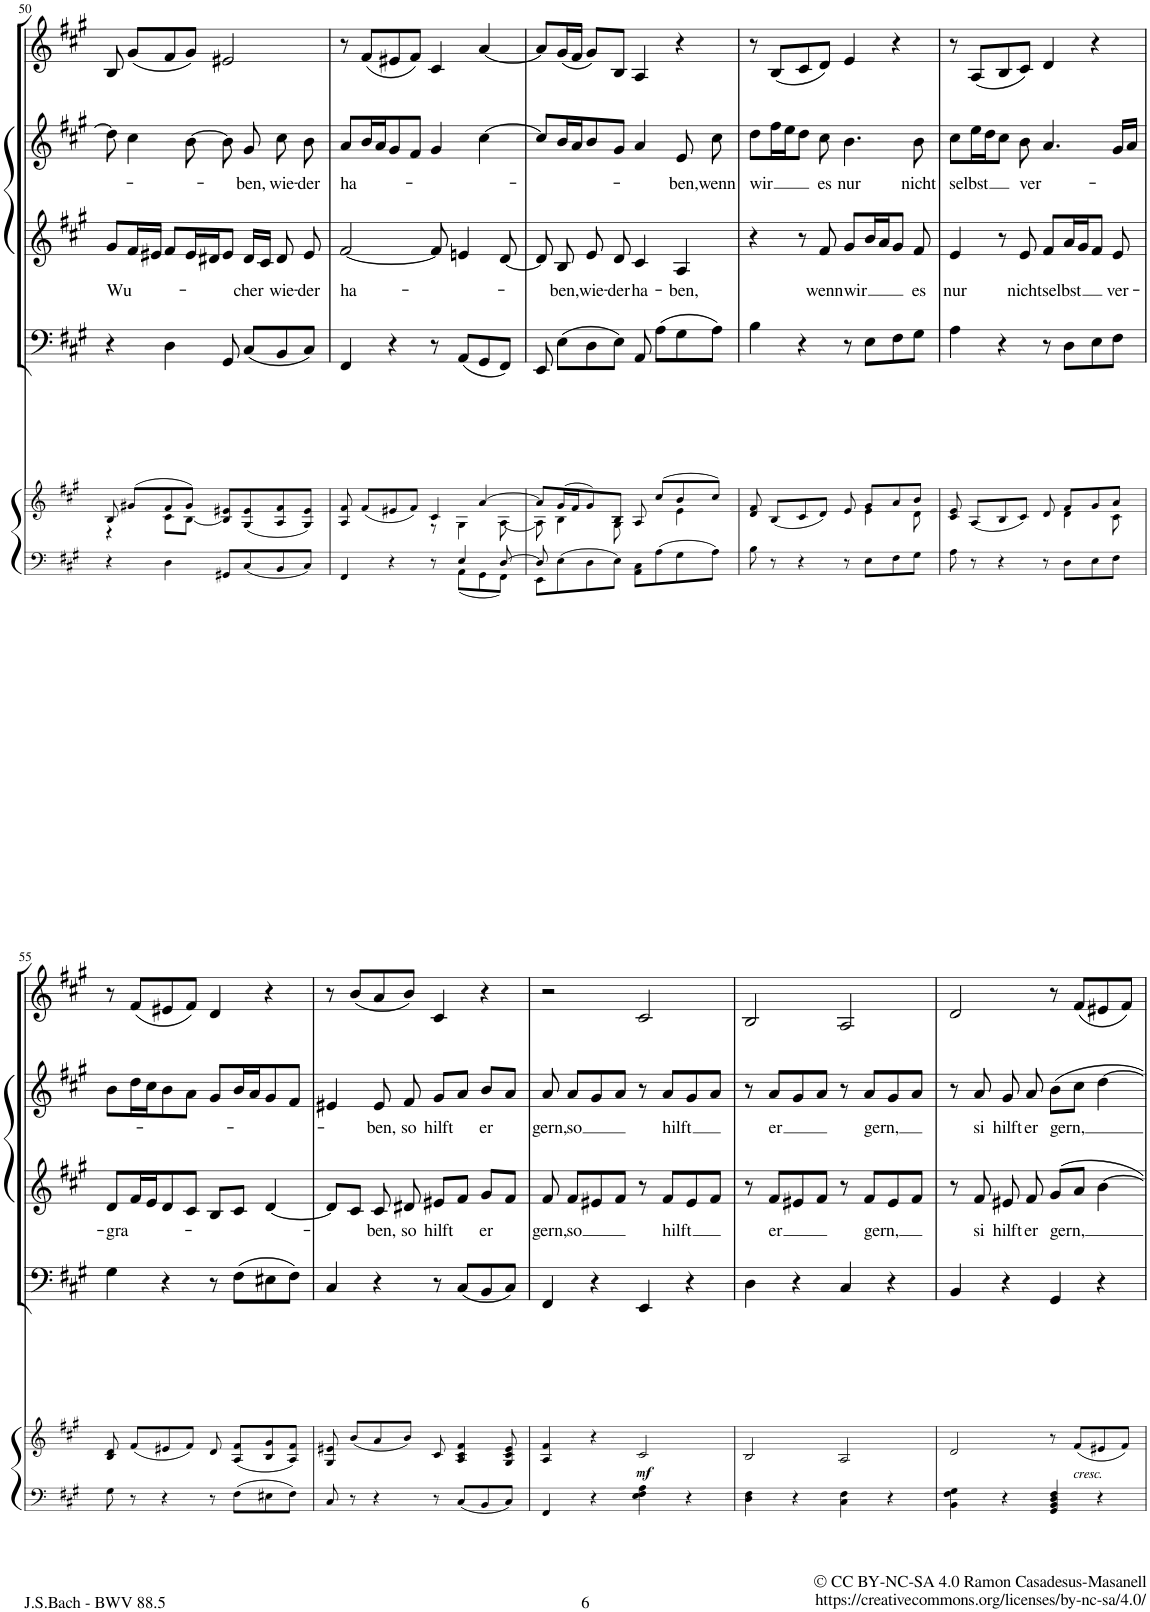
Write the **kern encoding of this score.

**kern	**kern	**dynam	**kern	**kern	**text	**kern	**text	**kern
*part5	*part5	*part5	*part4	*part3	*part3	*part2	*part2	*part1
*staff6	*staff5	*staff5/6	*staff4	*staff3	*staff3	*staff2	*staff2	*staff1
*I"Piano reduction	*	*	*I"Continuo	*I"Alto	*	*I"Soprano	*	*I"Oboe d'amore I.II. Violinio I.II.
*I'Pno	*	*	*	*	*	*	*	*
!!LO:PB:g=z
*clefF4	*clefG2	*	*clefF4	*clefG2	*	*clefG2	*	*clefG2
*k[f#c#g#]	*k[f#c#g#]	*	*k[f#c#g#]	*k[f#c#g#]	*	*k[f#c#g#]	*	*k[f#c#g#]
*M4/4	*M4/4	*	*M4/4	*M4/4	*	*M4/4	*	*M4/4
*met(c)	*met(c)	*	*met(c)	*met(c)	*	*met(c)	*	*met(c)
=50	=50	=50	=50	=50	=50	=50	=50	=50
*	*^	*	*	*	*	*	*	*
!	!	!	!	!	!	!LO:LY:b	!	!	!
4r	8B/	4r	.	4r	8g#/L	Wu-	8dd\]	.	8B/
.	(8g#X/L	.	.	.	16f#/L	.	4cc#\	.	(8g#/L
.	.	.	.	.	16e#X/JJ	.	.	.	.
4D\	8f#/	8c#\L	.	4D\	8f#/L	.	.	.	8f#/
.	8g#/J)	[8B\J	.	.	16e#/L	.	[8b\	.	8g#/J)
.	.	.	.	.	16d#X/J	.	.	.	.
8GG#X/L	8B/] 8e#X/L	2ryy	.	8GG#/	8e#/J	.	8b\]	.	2e#X/
!	!	!	!	!	!	!LO:LY:b	!	!LO:LY:b	!
8C#/	(<8G#/ 8e#/	.	.	(8C#/L	16d#/LL	-cher	8g#/	-ben,	.
.	.	.	.	.	16c#/JJ	.	.	.	.
!	!	!	!	!	!	!LO:LY:b	!	!LO:LY:b	!
8BB/	8A/ 8f#/	.	.	8BB/	8d#/	wie-	8cc#\	wie-	.
!	!	!	!	!	!	!LO:LY:b	!	!LO:LY:b	!
8C#/J	8G#/ 8e#/J)	.	.	8C#/J)	8e#/	-der	8b\	-der	.
=51	=51	=51	=51	=51	=51	=51	=51	=51	=51
*^	*	*	*	*	*	*	*	*	*
!	!	!	!	!	!	!	!LO:LY:b	!	!LO:LY:b	!
4FF#/	4ryy	8A/ 8f#/	2ryy	.	4FF#/	[2f#/	ha-	8a/L	ha-	8r
.	.	(<8f#/L	.	.	.	.	.	16b/L	.	(8f#/L
.	.	.	.	.	.	.	.	16a/J	.	.
4r	4ryy	8e#X/	.	.	4r	.	.	8g#/	.	8e#X/
.	.	8f#/J)	.	.	.	.	.	8f#/J	.	8f#/J)
8r	8ryy	4c#/	8r	.	8r	8f#/]	.	4g#/	.	4c#/
4E/	8AA\L	.	4G#\	.	(8AA/L	4en/	.	.	.	.
.	8GG#\	[4a/	.	.	8GG#/	.	.	[4cc#\	.	[4a/
[8D/	8FF#\J	.	[8A\	.	8FF#/J)	[8d/	.	.	.	.
=52	=52	=52	=52	=52	=52	=52	=52	=52	=52	=52
8D/]	8EE\L	8a/L]	8A\]	.	8EE/	8d/]	.	8cc#/L]	.	8a/L]
!	!	!	!	!	!	!	!LO:LY:b	!	!	!
8ryy	8E\	(16g#/L	4B\	.	(8E\L	8B/	ben,	16b/L	.	(16g#/L
.	.	16f#/J	.	.	.	.	.	16a/J	.	16f#/JJ
!	!	!	!	!	!	!	!LO:LY:b	!	!	!
4ryy	8D\	8g#/)	.	.	8D\	8e/	wie-	8b/	.	8g#/L)
!	!	!	!	!	!	!	!LO:LY:b	!	!	!
.	8E\J	8B/J	8G#\	.	8E\J)	8d/	-der	8g#/J	.	8B/J
!	!	!	!	!	!	!	!LO:LY:b	!	!	!
2ryy	8AA\ 8C#\L	8A/	8ryy	.	8AA/	4c#/	ha-	4a/	.	4A/
.	8A\	(8cc#/L	8ryy	.	(8A\L	.	.	.	.	.
!	!	!	!	!	!	!	!LO:LY:b	!	!LO:LY:b	!
.	8G#\	8b/	4e\	.	8G#\	4A/	-ben,	8e/	-ben,	4r
!	!	!	!	!	!	!	!	!	!LO:LY:b	!
.	8A\J	8cc#/J)	.	.	8A\J)	.	.	8cc#\	wenn	.
=53	=53	=53	=53	=53	=53	=53	=53	=53	=53	=53
!	!	!	!	!	!	!	!	!	!LO:LY:b	!
*v	*v	*	*	*	*	*	*	*	*	*
8B\	8d/ 8f#/	2ryy	.	4B\	4r	.	8dd\L	-wir	8r
8r	(<8B/L	.	.	.	.	.	16ff#\L	.	(8B/L
.	.	.	.	.	.	.	16ee\J	.	.
4r	8c#/	.	.	4r	8r	.	8dd\J	.	8c#/
!	!	!	!	!	!	!LO:LY:b	!	!LO:LY:b	!
.	8d/J)	.	.	.	8f#/	wenn	8cc#\	es	8d/J)
!	!	!	!	!	!	!LO:LY:b	!	!LO:LY:b	!
8r	8e/	8ryy	.	8r	8g#/L	wir	4.b\	nur	4e/
8E\L	8g#/L	4e\	.	8E\L	16b/L	.	.	.	.
.	.	.	.	.	16a/J	.	.	.	.
8F#\	8a/	.	.	8F#\	8g#/J	.	.	.	4r
!	!	!	!	!	!	!LO:LY:b	!	!LO:LY:b	!
8G#\J	8b/J	8d\	.	8G#\J	8f#/	es	8b\	nicht	.
=54	=54	=54	=54	=54	=54	=54	=54	=54	=54
!	!	!	!	!	!	!LO:LY:b	!	!LO:LY:b	!
8A\	8c#/ 8e/	2ryy	.	4A\	4e/	nur	8cc#\L	selbst	8r
8r	(<8A/L	.	.	.	.	.	16ee\L	.	(8A/L
.	.	.	.	.	.	.	16dd\J	.	.
4r	8B/	.	.	4r	8r	.	8cc#\J	.	8B/
!	!	!	!	!	!	!LO:LY:b	!	!LO:LY:b	!
.	8c#/J)	.	.	.	8e/	nicht	8b\	ver-	8c#/J)
!	!	!	!	!	!	!LO:LY:b	!	!	!
8r	8d/	8ryy	.	8r	8f#/L	selbst	4.a/	.	4d/
8D\L	8f#/L	4d\	.	8D\L	16a/L	.	.	.	.
.	.	.	.	.	16g#/J	.	.	.	.
8E\	8g#/	.	.	8E\	8f#/J	.	.	.	4r
!	!	!	!	!	!	!LO:LY:b	!	!	!
8F#\J	8a/J	8c#\	.	8F#\J	8e/	ver-	16g#/LL	.	.
.	.	.	.	.	.	.	16a/JJ	.	.
*	*v	*v	*	*	*	*	*	*	*
!!LO:LB:g=z
=55	=55	=55	=55	=55	=55	=55	=55	=55
!	!	!	!	!	!LO:LY:b	!	!	!
8G#\	8B/ 8d/	.	4G#\	8d/L	-gra-	8b\L	.	8r
8r	(8f#/L	.	.	16f#/L	.	16dd\L	.	(8f#/L
.	.	.	.	16e/J	.	16cc#\J	.	.
4r	8e#X/	.	4r	8d/	.	8b\	.	8e#X/
.	8f#/J)	.	.	8c#/J	.	8a\J	.	8f#/J)
8r	8d/	.	8r	8B/L	.	8g#/L	.	4d/
8F#\L	(8A/ 8f#/L	.	(8F#\L	8c#/J	.	16b/L	.	.
.	.	.	.	.	.	16a/J	.	.
8E#X\	8B/ 8g#/	.	8E#X\	[4d/	.	8g#/	.	4r
8F#\J	8A/ 8f#/J)	.	8F#\J)	.	.	8f#/J	.	.
=56	=56	=56	=56	=56	=56	=56	=56	=56
8C#/	8G#/ 8e#X/	.	4C#/	8d/L]	.	4e#X/	.	8r
8r	(8b/L	.	.	8c#/J	.	.	.	(8b/L
!	!	!	!	!	!LO:LY:b	!	!LO:LY:b	!
4r	8a/	.	4r	8c#/	ben,	8e#/	ben,	8a/
!	!	!	!	!	!LO:LY:b	!	!LO:LY:b	!
.	8b/J)	.	.	8d#X/	so	8f#/	so	8b/J)
!	!	!	!	!	!LO:LY:b	!	!LO:LY:b	!
8r	8c#/	.	8r	8e#X/L	hilft	8g#/L	hilft	4c#/
8C#/L	4A/ 4c#/ 4f#/	.	(8C#/L	8f#/J	.	8a/J	.	.
!	!	!	!	!	!LO:LY:b	!	!LO:LY:b	!
8BB/	.	.	8BB/	8g#/L	er	8b/L	er	4r
8C#/J	8G#/ 8c#/ 8e#/	.	8C#/J)	8f#/J	.	8a/J	.	.
=57	=57	=57	=57	=57	=57	=57	=57	=57
!	!	!	!	!	!LO:LY:b	!	!LO:LY:b	!
4FF#/	4A/ 4f#/	.	4FF#/	8f#/	gern,	8a/	gern,	2r
!	!	!	!	!	!LO:LY:b	!	!LO:LY:b	!
.	.	.	.	8f#/L	so	8a/L	so	.
4r	4r	.	4r	8e#X/	.	8g#/	.	.
.	.	.	.	8f#/J	.	8a/J	.	.
!	!	!LO:DY:b	!	!	!	!	!	!
4E\ 4F#\ 4A\	2c#/	mf	4EE/	8r	.	8r	.	2c#/
!	!	!	!	!	!LO:LY:b	!	!LO:LY:b	!
.	.	.	.	8f#/L	hilft	8a/L	hilft	.
4r	.	.	4r	8e#/	.	8g#/	.	.
.	.	.	.	8f#/J	.	8a/J	.	.
=58	=58	=58	=58	=58	=58	=58	=58	=58
4D\ 4F#\	2B/	.	4D\	8r	.	8r	.	2B/
!	!	!	!	!	!LO:LY:b	!	!LO:LY:b	!
.	.	.	.	8f#/L	er	8a/L	er	.
4r	.	.	4r	8e#X/	.	8g#/	.	.
.	.	.	.	8f#/J	.	8a/J	.	.
4C#\ 4F#\	2A/	.	4C#/	8r	.	8r	.	2A/
!	!	!	!	!	!LO:LY:b	!	!LO:LY:b	!
.	.	.	.	8f#/L	gern,	8a/L	gern,	.
4r	.	.	4r	8e#/	.	8g#/	.	.
.	.	.	.	8f#/J	.	8a/J	.	.
=59	=59	=59	=59	=59	=59	=59	=59	=59
4BB\ 4F#\ 4G#\	2d/	.	4BB/	8r	.	8r	.	2d/
!	!	!	!	!	!LO:LY:b	!	!LO:LY:b	!
.	.	.	.	8f#/	si	8a/	si	.
!	!	!	!	!	!LO:LY:b	!	!LO:LY:b	!
4r	.	.	4r	8e#X/	hilft	8g#/	hilft	.
!	!	!	!	!	!LO:LY:b	!	!LO:LY:b	!
.	.	.	.	8f#/	er	8a/	er	.
!	!	!	!	!	!LO:LY:b	!	!LO:LY:b	!
4GG#/ 4BB/ 4D/ 4F#/	8r	.	4GG#/	8g#/L	gern,	8b\L	gern,	8r
!	!LO:TX:b:i:t=cresc.	!	!	!	!	!	!	!
.	(8f#/L	.	.	8a/J	.	8cc#\J	.	(8f#/L
4r	8e#X/	.	4r	[4b\	.	[4dd\	.	8e#X/
.	8f#/J)	.	.	.	.	.	.	8f#/J)
=	=	=	=	=	=	=	=	=
*-	*-	*-	*-	*-	*-	*-	*-	*-
